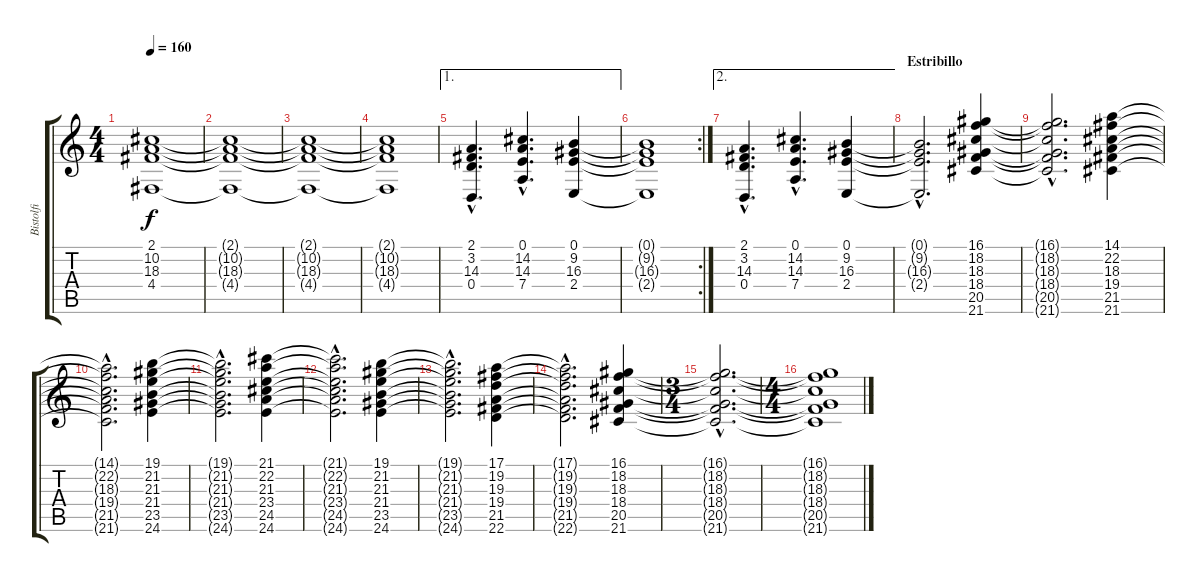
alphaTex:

\track ("Bistolfi" "Bistolfi") {instrument stringensemble1}
\staff {score tabs}
\tuning (E4 B3 G3 D3 A2 E2) {hide}
\ts (4 4)
\tempo 160
\clef g2
\ks c
(2.1{t} 10.2{t} 18.3{t} 4.4{t}).1{dy f} |
(2.1{t} 10.2{t} 18.3{t} 4.4{t}).1 |
(2.1{t} 10.2{t} 18.3{t} 4.4{t}).1 |
(2.1{t} 10.2{t} 18.3{t} 4.4{t}).1 |
\ae 1
(2.1{hac} 3.2{hac} 14.3{hac} 0.4{hac}).4{d} (0.1{hac} 14.2{hac} 14.3{hac} 7.4{hac}).4{d} (0.1 9.2 16.3 2.4).4 |
\rc 2
(0.1{t} 9.2{t} 16.3{t} 2.4{t}).1 |
\ae 2
(2.1{hac} 3.2{hac} 14.3{hac} 0.4{hac}).4{d} (0.1{hac} 14.2{hac} 14.3{hac} 7.4{hac}).4{d} (0.1 9.2 16.3 2.4).4 |
\section ("" "Estribillo")
(0.1{hac t} 9.2{hac t} 16.3{hac t} 2.4{hac t}).2{d} (16.1 18.2 18.3 18.4 20.5 21.6).4 |
(16.1{hac t} 18.2{hac t} 18.3{hac t} 18.4{hac t} 20.5{hac t} 21.6{hac t}).2{d} (14.1 22.2 18.3 19.4 21.5 21.6).4 |
(14.1{hac t} 22.2{hac t} 18.3{hac t} 19.4{hac t} 21.5{hac t} 21.6{hac t}).2{d} (19.1 21.2 21.3 21.4 23.5 24.6).4 |
(19.1{hac t} 21.2{hac t} 21.3{hac t} 21.4{hac t} 23.5{hac t} 24.6{hac t}).2{d} (21.1 22.2 21.3 23.4 24.5 24.6).4 |
(21.1{hac t} 22.2{hac t} 21.3{hac t} 23.4{hac t} 24.5{hac t} 24.6{hac t}).2{d} (19.1 21.2 21.3 21.4 23.5 24.6).4 |
(19.1{hac t} 21.2{hac t} 21.3{hac t} 21.4{hac t} 23.5{hac t} 24.6{hac t}).2{d} (17.1 19.2 19.3 19.4 21.5 22.6).4 |
(17.1{hac t} 19.2{hac t} 19.3{hac t} 19.4{hac t} 21.5{hac t} 22.6{hac t}).2{d} (16.1 18.2 18.3 18.4 20.5 21.6).4 |
\ts (3 4)
(16.1{hac t} 18.2{hac t} 18.3{hac t} 18.4{hac t} 20.5{hac t} 21.6{hac t}).2{d} |
\ts (4 4)
(16.1{t} 18.2{t} 18.3{t} 18.4{t} 20.5{t} 21.6{t}).1
